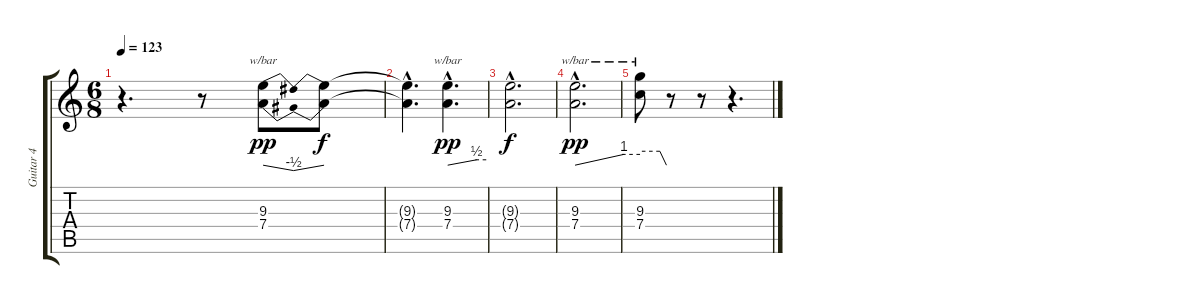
\track ("Guitar 4" "Guitar 4") {instrument distortionguitar}
\staff {score tabs}
\tuning (E4 B3 G3 D3 A2 E2) {hide}
\ts (6 8)
\tempo 123
\clef g2
\ks c
r.4{d dy pp} r.8 (9.3 7.4).8{tbe (dip default 0 0 15 -2 30 -2 60 0)} (9.3{t} 7.4{t}).8{dy f} |
(9.3{hac t} 7.4{hac t}).4{d} (9.3{hac} 7.4{hac}).4{d tbe (custom default 0 0 45 2 60 2) dy pp} |
(9.3{hac t} 7.4{hac t}).2{d dy f} |
(9.3{hac} 7.4{hac}).2{d tbe (custom default 0 0 45 4 60 4) dy pp} |
(9.3 7.4).8{tbe (custom default 0 6 45 6 60 0)} r.8 r.8 r.4{d}
